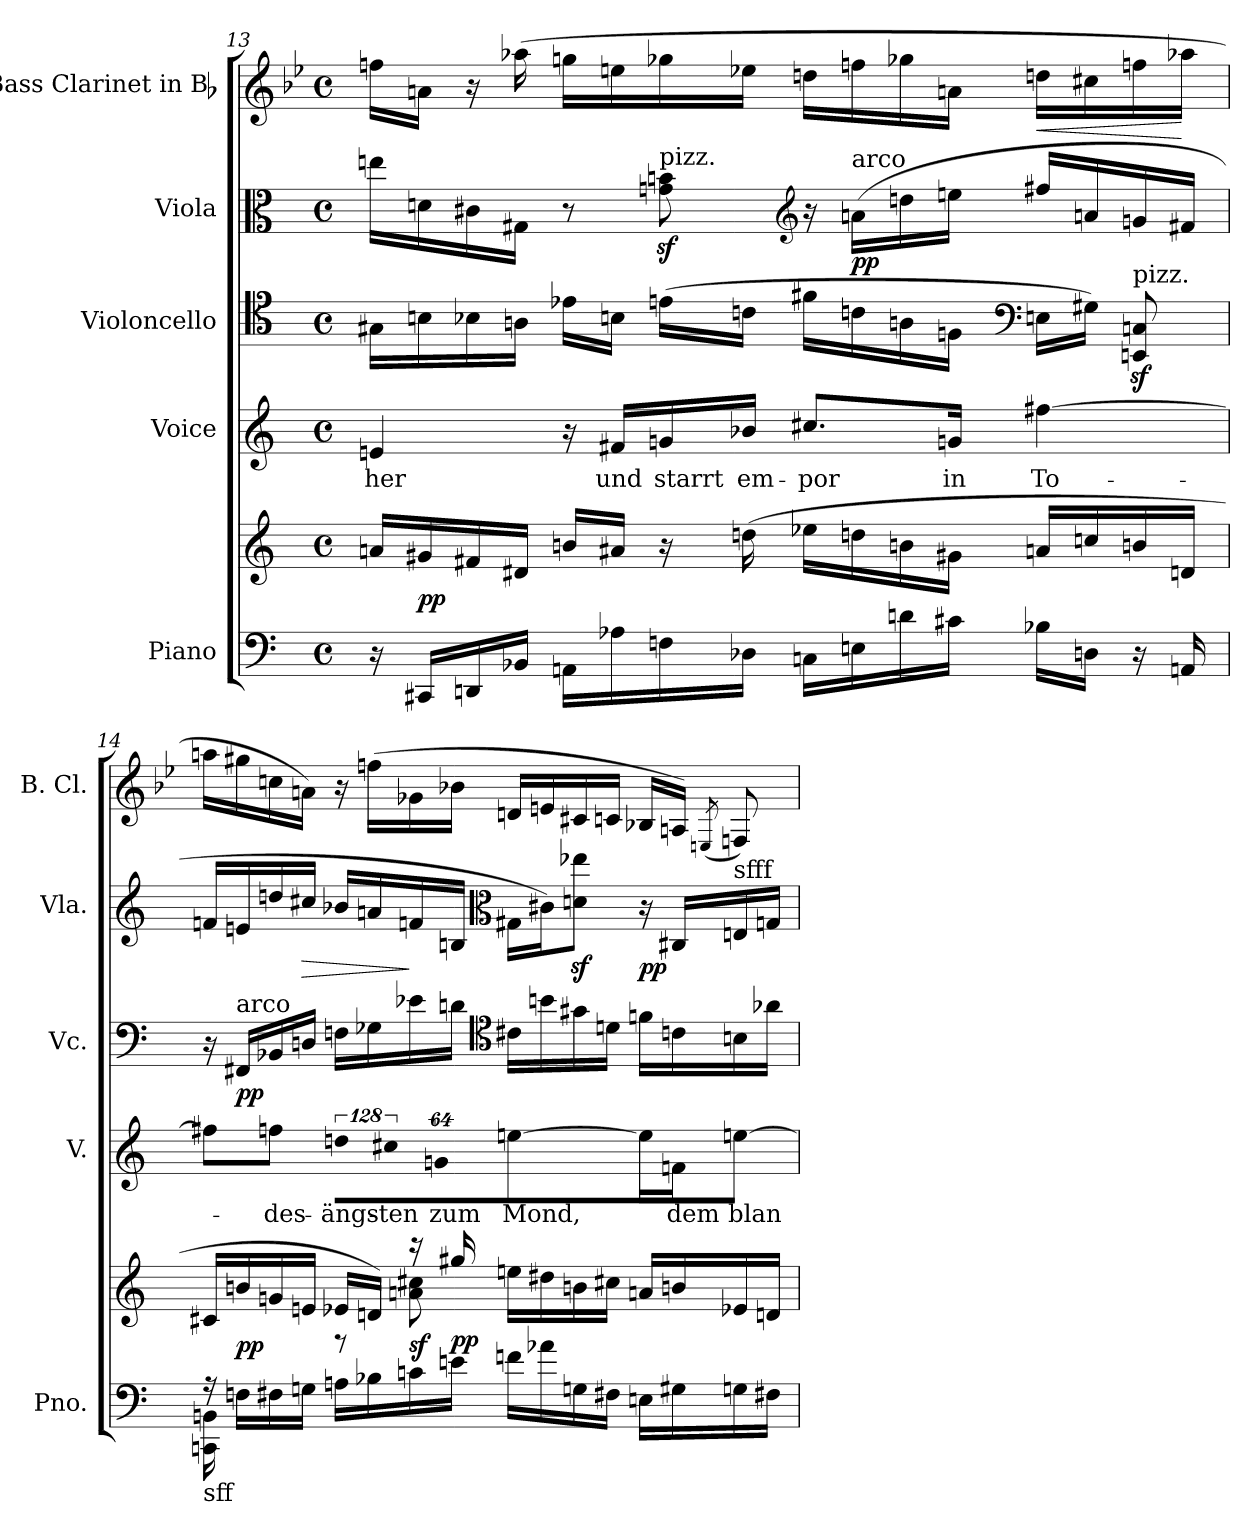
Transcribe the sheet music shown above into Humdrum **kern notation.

**kern	**kern	**dynam	**kern	**text	**kern	**dynam	**kern	**dynam	**kern	**dynam
*part5	*part5	*part5	*part4	*part4	*part3	*part3	*part2	*part2	*part1	*part1
*staff6	*staff5	*staff5/6	*staff4	*staff4	*staff3	*staff3	*staff2	*staff2	*staff1	*staff1
*I"Piano	*	*	*I"Voice	*	*I"Violoncello	*	*I"Viola	*	*I"Bass Clarinet in Bb	*
*I'Pno.	*	*	*I'V.	*	*I'Vc.	*	*I'Vla.	*	*I'B. Cl.	*
!!LO:PB:g=z
*clefF4	*clefG2	*	*clefG2	*	*clefC4	*	*clefC3	*	*clefG2	*
*	*	*	*	*	*	*	*	*	*ITrd8c14	*
*k[]	*k[]	*	*k[]	*	*k[]	*	*k[]	*	*k[b-e-]	*
*M4/4	*M4/4	*	*M4/4	*	*M4/4	*	*M4/4	*	*M4/4	*
*met(c)	*met(c)	*	*met(c)	*	*met(c)	*	*met(c)	*	*met(c)	*
=13	=13	=13	=13	=13	=13	=13	=13	=13	=13	=13
!	!	!	!	!LO:LY:b:color=#000000	!	!	!	!	!	!
16r	16ani/LL	.	4eni/	-her	16G#Xi\LL	.	16eeni\LL	.	16fni\LL	.
16CC#Xi/LL	16g#Xi/	pp	.	.	16Bni\	.	16dni\	.	16Ani\JJ	.
16DDni/	16f#Xi/	.	.	.	16B-Xi\	.	16c#Xi\	.	16r	.
16BB-Xi/JJ	16d#Xi/JJ	.	.	.	16Ani\JJ	.	16G#Xi\JJ	.	(16a-Xi\	.
16AAni\LL	16bni/LL	.	16r	.	16e-Xi\LL	.	8r	.	16gni\LL	.
!	!	!	!	!LO:LY:b:color=#000000	!	!	!	!	!	!
16A-Xi\	16a#Xi/JJ	.	16f#Xi/LL	und	16Bni\JJ	.	.	.	16eni\	.
!	!	!	!	!	!	!	!LO:TX:a:t=pizz.	!	!	!
!	!	!	!	!LO:LY:b:color=#000000	!	!	!	!	!	!
16Fni\	16r	.	16gni/	starrt	(16eni\LL	.	8gni\z 8bniz	.	16g-Xi\	.
!	!	!	!	!LO:LY:b:color=#000000	!	!	!	!	!	!
16D-Xi\JJ	(16ddni\	.	16b-Xi/JJ	em-	16cni\JJ	.	.	.	16e-Xi\JJ	.
*	*	*	*	*	*	*	*clefG2	*	*	*
!	!	!	!	!LO:LY:b:color=#000000	!	!	!	!	!	!
16Cni\LL	16ee-Xi\LL	.	8.cc#Xi/L	-por	16f#Xi\LL	.	16r	.	16dni\LL	.
!	!	!	!	!	!	!	!LO:TX:a:t=arco	!	!	!
16Eni\	16ddni\	.	.	.	16cni\	.	(16ani\LL	pp	16fni\	.
16dni\	16bni\	.	.	.	16Ani\	.	16ddni\	.	16g-Xi\	.
!	!	!	!	!LO:LY:b:color=#000000	!	!	!	!	!	!
16c#Xi\JJ	16g#Xi\JJ	.	16gni/Jk	in	16Fni\JJ	.	16eeni\JJ	.	16Ani\JJ	.
*	*	*	*	*	*clefF4	*	*	*	*	*
!	!	!	!	!LO:LY:b:color=#000000	!	!	!	!	!	!LO:HP:b
16B-Xi\LL	16ani/LL	.	[>4ff#Xi\	To-	16Eni\LL	.	16ff#Xi/LL	.	16dni\LL	<
16Dni\JJ	16ccni/	.	.	.	16G#Xi\JJ)	.	16ani/	.	16c#Xi\	.
!	!	!	!	!	!LO:TX:a:t=pizz.	!	!	!	!	!
16r	16bni/	.	.	.	8EEni/z 8Cniz	.	16gni/	.	16fni\	.
16AAni/	16dni/JJ	.	.	.	.	.	16f#Xi/JJ	.	16a-Xi\JJ	[
=14	=14	=14	=14	=14	=14	=14	=14	=14	=14	=14
*^	*^	*	*	*	*	*	*	*	*	*
!LO:TX:b:t=sff	!	!	!	!	!	!	!	!	!	!	!	!
16r	16CCni\ 16BBni	16c#Xi/LL	4ryy	.	8ff#Xi\L]	.	16r	.	16fni/LL	.	16ani\LL	.
!	!	!	!	!	!	!	!LO:TX:a:t=arco	!	!	!	!	!
16Fni\LL	2...ryy	16bni/	.	pp	.	.	16FF#Xi/LL	pp	16eni/	.	16g#Xi\	.
!	!	!	!	!	!	!LO:LY:b:color=#000000	!	!	!	!	!	!
16F#Xi\	.	16gni/	.	.	8ffni\J	-des-	16BB-Xi/	.	16ddni/	.	16cni\	.
!	!	!	!	!	!	!	!	!	!	!LO:HP:b	!	!
16Gni\JJ	.	16eni/JJ	.	.	.	.	16Dni/JJ	.	16cc#Xi/JJ	>	16Ani\JJ)	.
!	!	!	!	!	!LO:N:vis=8	!	!	!	!	!	!	!
!	!	!	!	!	!	!LO:LY:b:color=#000000	!	!	!	!	!	!
16Ani\LL	.	16e-Xi/LL	8r	.	1024%85ddni\L	-ängs-	16Fni\LL	.	16b-Xi/LL	.	16r	.
16B-Xi\	.	16dni/JJ)	.	.	.	.	16G-Xi\	.	16ani/	.	(16fni\LL	.
!	!	!	!	!	!LO:N:vis=8	!	!	!	!	!	!	!
!	!	!	!	!	!	!LO:LY:b:color=#000000	!	!	!	!	!	!
.	.	.	.	.	1024%85cc#Xi\	-ten	.	.	.	.	.	.
16cni\	.	16r	8ani\ 8cc#Xi	sf	.	.	16e-Xi\	.	16fni/	]	16G-Xi\	.
!	!	!	!	!	!LO:N:vis=8	!	!	!	!	!	!	!
!	!	!	!	!	!	!LO:LY:b:color=#000000	!	!	!	!	!	!
.	.	.	.	.	512%43gni\J	zum	.	.	.	.	.	.
16eni\JJ	.	16gg#Xi/	.	pp	.	.	16dni\JJ	.	16Bni/JJ	.	16B-Xi\JJ	.
*	*	*	*	*	*	*	*clefC4	*	*clefC3	*	*	*
!	!	!	!	!	!	!LO:LY:b:color=#000000	!	!	!	!	!	!
16fni\LL	.	16eeni\LL	2ryy	.	[>4eeni\	Mond,	16c#Xi\LL	.	16G#Xi\LL	.	16Dni/LL	.
16a-Xi\	.	16dd#Xi\	.	.	.	.	16bni\	.	16c#Xi\J)	.	16Eni/	.
16Gni\	.	16bni\	.	.	.	.	16g#Xi\	.	8dni\z 8ee-XizJ	.	16C#Xi/	.
16F#Xi\JJ	.	16cc#Xi\JJ	.	.	.	.	16dni\JJ	.	.	.	16Cni/JJ	.
16Eni\LL	.	16ani/LL	.	.	16eei\LL]	.	16fni\LL	.	16r	pp	16BB-Xi/LL	.
!	!	!	!	!	!	!LO:LY:b:color=#000000	!	!	!	!	!	!
16G#Xi\	.	16bni/	.	.	16fni\J	dem	16cni\	.	16C#Xi/LL	.	16AAni/JJ)	.
.	.	.	.	.	.	.	.	.	.	.	(8qEEni/	.
!	!	!	!	!	!	!	!	!	!	!	!LO:TX:b:t=sfff	!
!	!	!	!	!	!	!LO:LY:b:color=#000000	!	!	!	!	!	!
16Gni\	.	16e-Xi/	.	.	[>8eeni\J	blan-	16Bni\	.	16Eni/	.	8FFni/)	.
16F#Xi\JJ	.	16dni/JJ	.	.	.	.	16a-Xi\JJ	.	16Gni/JJ	.	.	.
*v	*v	*	*	*	*	*	*	*	*	*	*	*
*	*v	*v	*	*	*	*	*	*	*	*	*
=	=	=	=	=	=	=	=	=	=	=
*-	*-	*-	*-	*-	*-	*-	*-	*-	*-	*-
